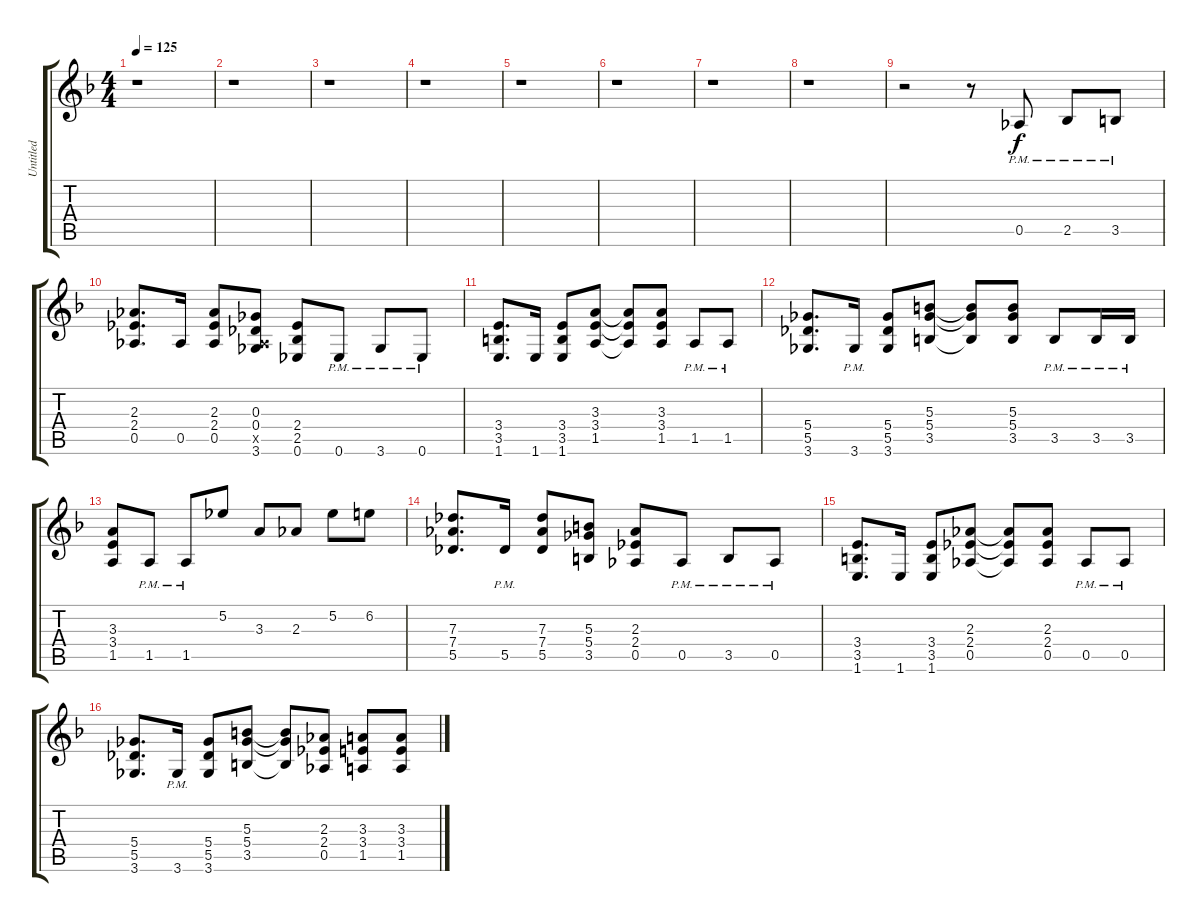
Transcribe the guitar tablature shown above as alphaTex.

\track ("Untitled" "Untitled") {instrument distortionguitar}
\staff {score tabs}
\tuning (Eb4 Bb3 Gb3 Db3 Ab2 Eb2) {hide}
\ts (4 4)
\tempo 125
\clef g2
\ks f
r.1{dy f} |
r.1 |
r.1 |
r.1 |
r.1 |
r.1 |
r.1 |
r.1 |
r.2 r.8 0.5{pm}.8 2.5{pm}.8 3.5{pm}.8 |
(2.3 2.4 0.5).8{d} 0.5.16 (2.3 2.4 0.5).8 (0.3 0.4 0.5{x} 3.6).8 (2.4 2.5 0.6).8 0.6{pm}.8 3.6{pm}.8 0.6{pm}.8 |
(3.4 3.5 1.6).8{d} 1.6.16 (3.4 3.5 1.6).8 (3.3 3.4 1.5).8 (3.3{t} 3.4{t} 1.5{t}).8 (3.3 3.4 1.5).8 1.5{pm}.8 1.5{pm}.8 |
(5.4 5.5 3.6).8{d} 3.6{pm}.16 (5.4 5.5 3.6).8 (5.3 5.4 3.5).8 (5.3{t} 5.4{t} 3.5{t}).8 (5.3 5.4 3.5).8 3.5{pm}.8 3.5{pm}.16 3.5{pm}.16 |
(3.3 3.4 1.5).8 1.5{pm}.8 1.5{pm}.8 5.2.8 3.3.8 2.3.8 5.2.8 6.2.8 |
(7.3 7.4 5.5).8{d} 5.5{pm}.16 (7.3 7.4 5.5).8 (5.3 5.4 3.5).8 (2.3 2.4 0.5).8 0.5{pm}.8 3.5{pm}.8 0.5{pm}.8 |
(3.4 3.5 1.6).8{d} 1.6.16 (3.4 3.5 1.6).8 (2.3 2.4 0.5).8 (2.3{t} 2.4{t} 0.5{t}).8 (2.3 2.4 0.5).8 0.5{pm}.8 0.5{pm}.8 |
(5.4 5.5 3.6).8{d} 3.6{pm}.16 (5.4 5.5 3.6).8 (5.3 5.4 3.5).8 (5.3{t} 5.4{t} 3.5{t}).8 (2.3 2.4 0.5).8 (3.3 3.4 1.5).8 (3.3 3.4 1.5).8
